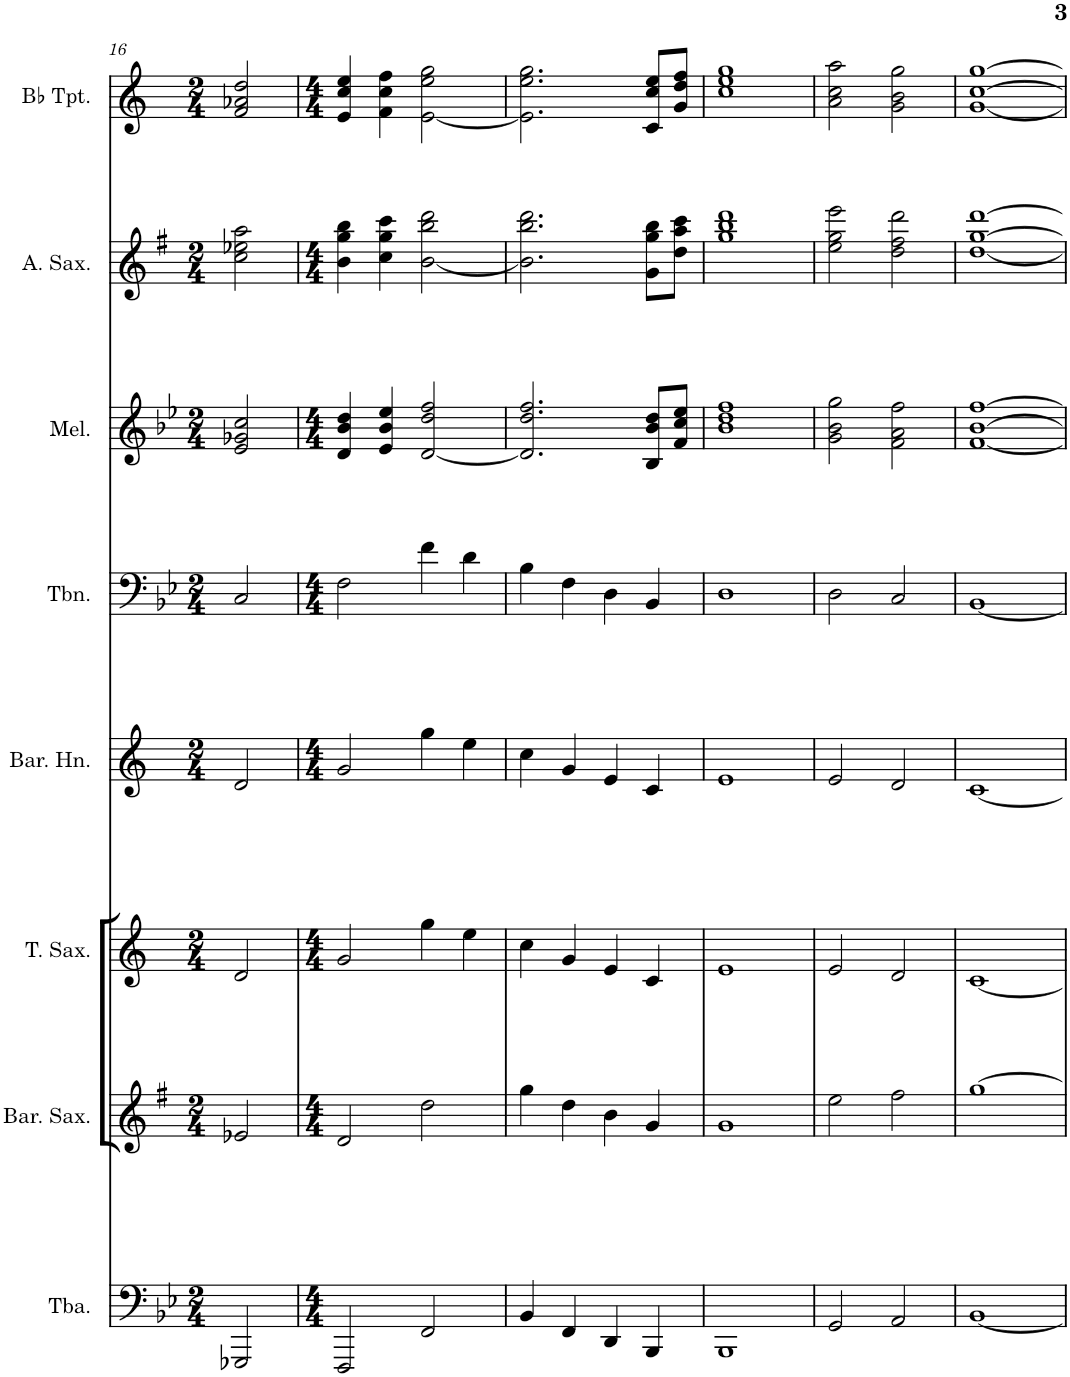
**kern	**kern	**kern	**kern	**kern	**kern	**kern	**kern
*part8	*part7	*part6	*part5	*part4	*part3	*part2	*part1
*staff8	*staff7	*staff6	*staff5	*staff4	*staff3	*staff2	*staff1
*I"Tuba	*I"Baritone Saxophone	*I"Tenor Saxophone	*I"Baritone Horn	*I"Trombone	*I"Melodica	*I"Alto Saxophone	*I"Bb Trumpet
*I'Tba.	*I'Bar. Sax.	*I'T. Sax.	*I'Bar. Hn.	*I'Tbn.	*I'Mel.	*I'A. Sax.	*I'Bb Tpt.
!!LO:PB:g=z
*clefF4	*clefG2	*clefG2	*clefG2	*clefF4	*clefG2	*clefG2	*clefG2
*	*Trd12c21	*Trd8c14	*Trd8c14	*	*	*Trd5c9	*Trd1c2
*k[b-e-]	*k[f#]	*k[]	*k[]	*k[b-e-]	*k[b-e-]	*k[f#]	*k[]
*M2/4	*M2/4	*M2/4	*M2/4	*M2/4	*M2/4	*M2/4	*M2/4
=16	=16	=16	=16	=16	=16	=16	=16
2GGG-X/	2e-X/	2d/	2d/	2C/	2e-/ 2g-X/ 2cc/	2cc\ 2ee-X\ 2aa\	2f/ 2a-X/ 2dd/
=17	=17	=17	=17	=17	=17	=17	=17
*M4/4	*M4/4	*M4/4	*M4/4	*M4/4	*M4/4	*M4/4	*M4/4
2FFF/	2d/	2g/	2g/	2F\	4d/ 4b-/ 4dd/	4b\ 4gg\ 4bb\	4e/ 4cc/ 4ee/
.	.	.	.	.	4e-/ 4b-/ 4ee-/	4cc\ 4gg\ 4ccc\	4f\ 4cc\ 4ff\
2FF/	2dd\	4gg\	4gg\	4f\	[2d/ 2dd/ 2ff/	[2b\ 2bb\ 2ddd\	[2e\ 2ee\ 2gg\
.	.	4ee\	4ee\	4d\	.	.	.
=18	=18	=18	=18	=18	=18	=18	=18
4BB-/	4gg\	4cc\	4cc\	4B-\	2.d/] 2.dd/ 2.ff/	2.b\] 2.bb\ 2.ddd\	2.e\] 2.ee\ 2.gg\
4FF/	4dd\	4g/	4g/	4F\	.	.	.
4DD/	4b\	4e/	4e/	4D\	.	.	.
4BBB-/	4g/	4c/	4c/	4BB-/	8B-/ 8b-/ 8dd/L	8g\ 8gg\ 8bb\L	8c/ 8cc/ 8ee/L
.	.	.	.	.	8f/ 8cc/ 8ee-/J	8dd\ 8aa\ 8ccc\J	8g/ 8dd/ 8ff/J
=19	=19	=19	=19	=19	=19	=19	=19
1BBB-	1g	1e	1e	1D	1b- 1dd 1ff	1gg 1bb 1ddd	1cc 1ee 1gg
=20	=20	=20	=20	=20	=20	=20	=20
2GG/	2ee\	2e/	2e/	2D\	2g\ 2b-\ 2gg\	2ee\ 2gg\ 2eee\	2a\ 2cc\ 2aa\
2AA/	2ff#\	2d/	2d/	2C/	2f\ 2a\ 2ff\	2dd\ 2ff#\ 2ddd\	2g\ 2b\ 2gg\
=21	=21	=21	=21	=21	=21	=21	=21
[1BB-	[1gg	[1c	[1c	[1BB-	[1f [1b- [1ff	[1dd [1gg [1ddd	[1g [1cc [1gg
=	=	=	=	=	=	=	=
*-	*-	*-	*-	*-	*-	*-	*-
